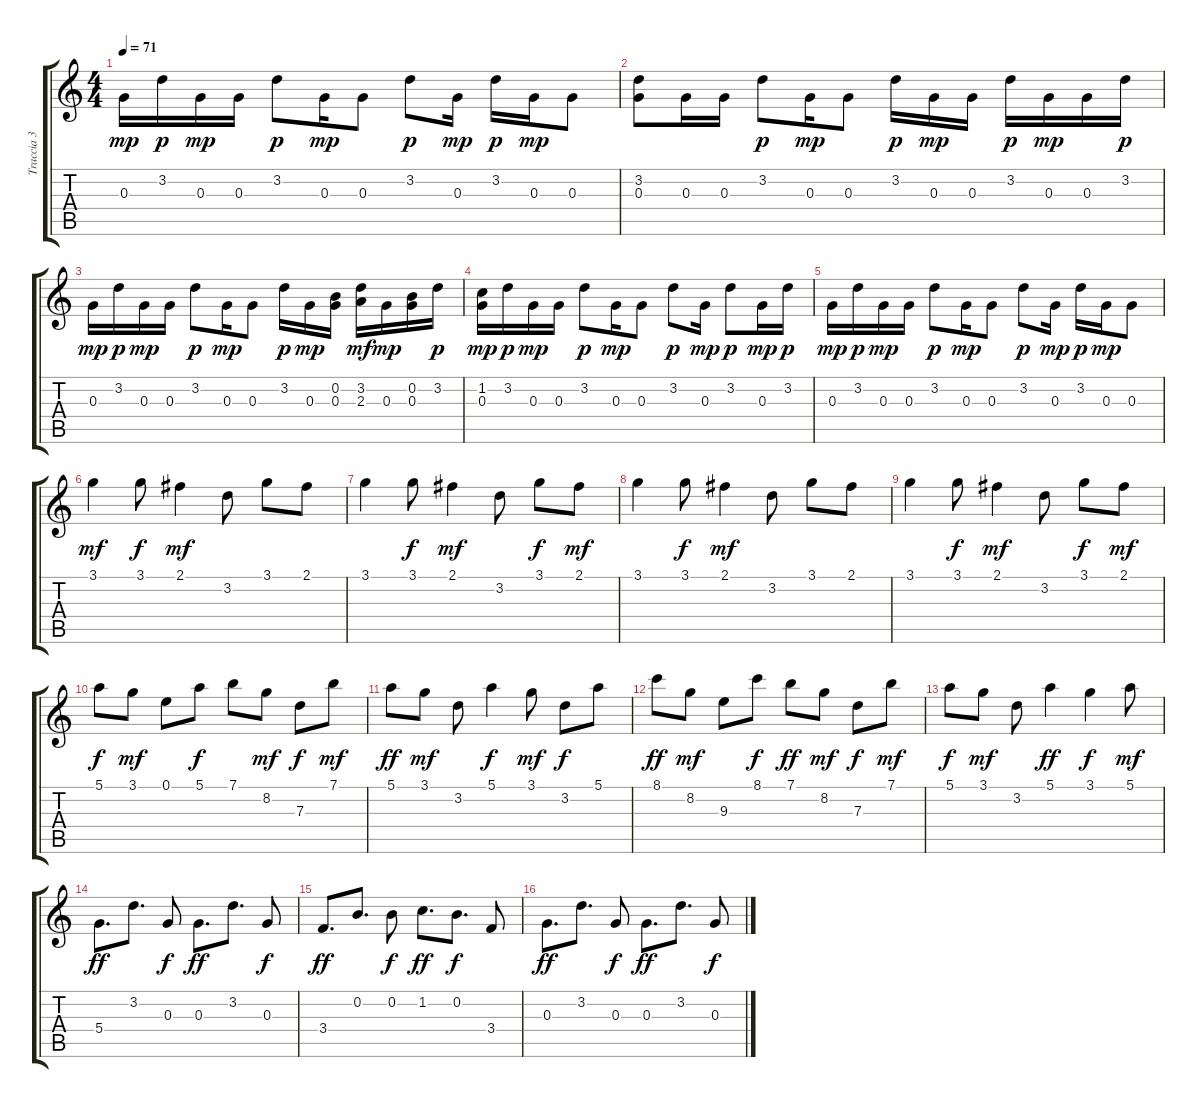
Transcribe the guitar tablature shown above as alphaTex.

\track ("Traccia 3" "Traccia 3") {instrument electricguitarclean}
\staff {score tabs}
\tuning (E4 B3 G3 D3 A2 E2) {hide}
\ts (4 4)
\tempo 71
\clef g2
\ks c
0.3.16{dy mp} 3.2.16{dy p} 0.3.16{dy mp} 0.3.16 3.2.8{dy p} 0.3.16{dy mp} 0.3.8 3.2.8{dy p} 0.3.16{dy mp} 3.2.16{dy p} 0.3.16{dy mp} 0.3.8 |
(3.2 0.3).8 0.3.16 0.3.16 3.2.8{dy p} 0.3.16{dy mp} 0.3.8 3.2.16{dy p} 0.3.16{dy mp} 0.3.16 3.2.16{dy p} 0.3.16{dy mp} 0.3.16 3.2.16{dy p} |
0.3.16{dy mp} 3.2.16{dy p} 0.3.16{dy mp} 0.3.16 3.2.8{dy p} 0.3.16{dy mp} 0.3.8 3.2.16{dy p} 0.3.16{dy mp} (0.2 0.3).16 (3.2 2.3).16{dy mf} 0.3.16{dy mp} (0.2 0.3).16 3.2.16{dy p} |
(1.2 0.3).16{dy mp} 3.2.16{dy p} 0.3.16{dy mp} 0.3.16 3.2.8{dy p} 0.3.16{dy mp} 0.3.8 3.2.8{dy p} 0.3.16{dy mp} 3.2.8{dy p} 0.3.16{dy mp} 3.2.16{dy p} |
0.3.16{dy mp} 3.2.16{dy p} 0.3.16{dy mp} 0.3.16 3.2.8{dy p} 0.3.16{dy mp} 0.3.8 3.2.8{dy p} 0.3.16{dy mp} 3.2.16{dy p} 0.3.16{dy mp} 0.3.8 |
3.1.4{dy mf} 3.1.8{dy f} 2.1.4{dy mf} 3.2.8 3.1.8 2.1.8 |
3.1.4 3.1.8{dy f} 2.1.4{dy mf} 3.2.8 3.1.8{dy f} 2.1.8{dy mf} |
3.1.4 3.1.8{dy f} 2.1.4{dy mf} 3.2.8 3.1.8 2.1.8 |
3.1.4 3.1.8{dy f} 2.1.4{dy mf} 3.2.8 3.1.8{dy f} 2.1.8{dy mf} |
5.1.8{dy f} 3.1.8{dy mf} 0.1.8 5.1.8{dy f} 7.1.8 8.2.8{dy mf} 7.3.8{dy f} 7.1.8{dy mf} |
5.1.8{dy ff} 3.1.8{dy mf} 3.2.8 5.1.4{dy f} 3.1.8{dy mf} 3.2.8{dy f} 5.1.8 |
8.1.8{dy ff} 8.2.8{dy mf} 9.3.8 8.1.8{dy f} 7.1.8{dy ff} 8.2.8{dy mf} 7.3.8{dy f} 7.1.8{dy mf} |
5.1.8{dy f} 3.1.8{dy mf} 3.2.8 5.1.4{dy ff} 3.1.4{dy f} 5.1.8{dy mf} |
5.4.8{d dy ff} 3.2.8{d} 0.3.8{dy f} 0.3.8{d dy ff} 3.2.8{d} 0.3.8{dy f} |
3.4.8{d dy ff} 0.2.8{d} 0.2.8{dy f} 1.2.8{d dy ff} 0.2.8{d dy f} 3.4.8 |
0.3.8{d dy ff} 3.2.8{d} 0.3.8{dy f} 0.3.8{d dy ff} 3.2.8{d} 0.3.8{dy f}
